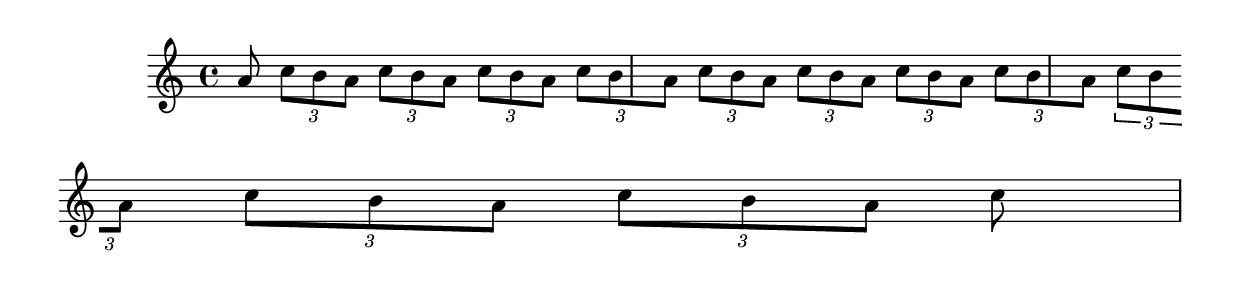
%% Do not edit this file; it is auto-generated from LSR http://lsr.dsi.unimi.it
%% This file is in the public domain.
\version "2.11.62"

\header {
  lsrtags = "rhythms"

 doctitlees = "Permitir saltos de línea dentro de grupos especiales con barra"
 texidoces = "
Este ejemplo artificial muestra cómo se pueden permitir tanto los
saltos de línea manuales como los automáticos dentro de un grupo de
valoración especial unido por una barra.  Observe que estos grupos
sincopados se deben barrar manualmente.

"

  texidocde = "
Dieses künstliche Beispiel zeigt, wie sowohl automatische als auch
manuelle Zeilenumbrüche innerhalb einer N-tole mit Balken erlaubt
werden können.  Diese unregelmäßige Bebalkung muss allerdings manuell
gesetzt werden.

"
  doctitlede = "Zeilenumbrüche bei N-tolen mit Balken erlauben"

  texidoc = "
This artificial example shows how both manual and automatic line breaks
may be permitted to within a beamed tuplet. Note that such off-beat
tuplets have to be beamed manually.

"
  doctitle = "Permitting line breaks within beamed tuplets"
} % begin verbatim
\layout {
  \context {
    \Voice
    % Permit line breaks within tuplets
    \remove "Forbid_line_break_engraver"
    % Allow beams to be broken at line breaks
    \override Beam #'breakable = ##t
  }
}
\relative c'' {
  a8
  \repeat unfold 8 { \times 2/3 { c[ b a] } }
  % Insert a manual line break within a tuplet
  \times 2/3 { c[ b \bar "" \break a] }
  \repeat unfold 2 { \times 2/3 { c[ b a] } }
  c8
}
